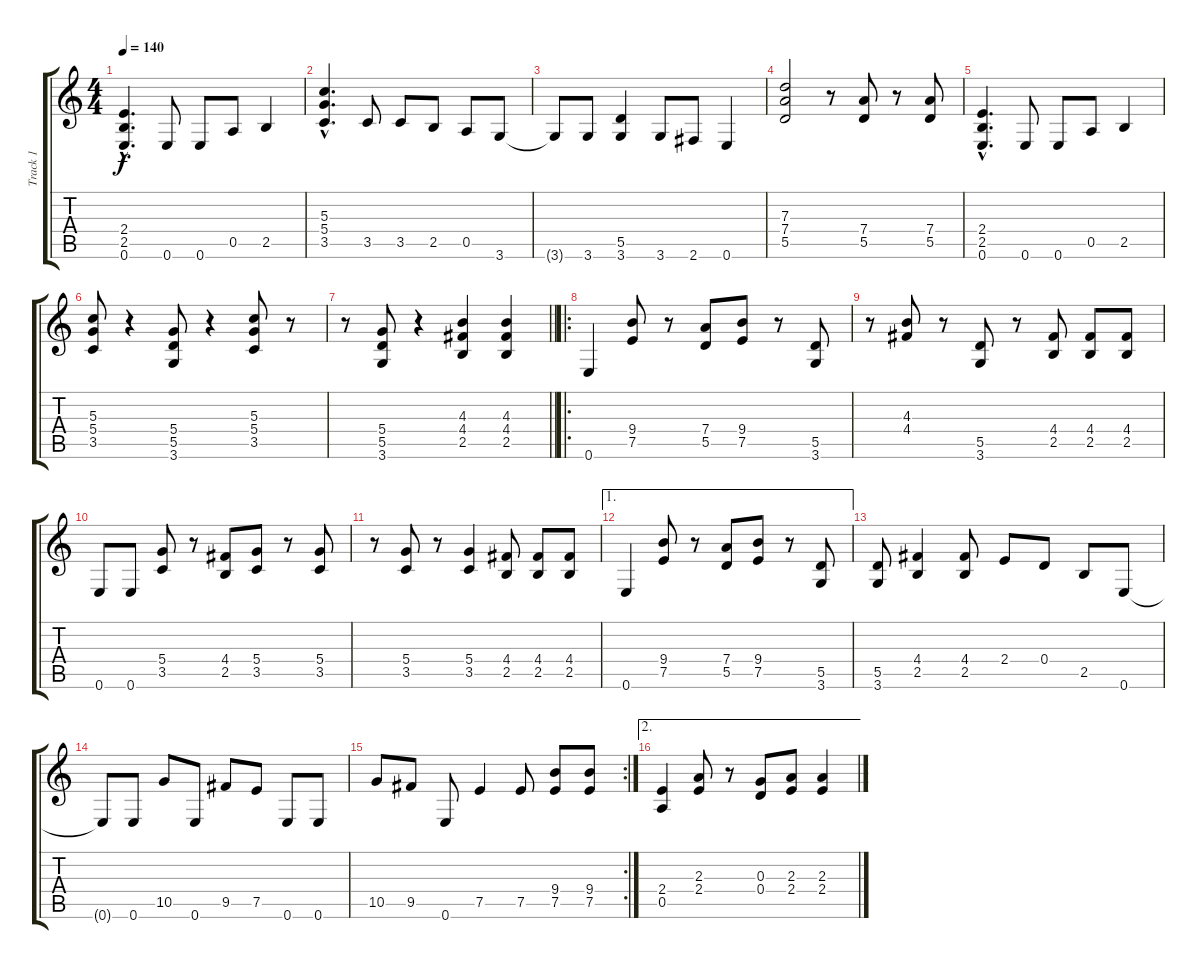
\track ("Track 1" "Track 1") {instrument distortionguitar}
\staff {score tabs}
\tuning (E4 B3 G3 D3 A2 E2) {hide}
\ts (4 4)
\tempo 140
\clef g2
\ks c
(2.4{hac} 2.5{hac} 0.6{hac}).4{d dy f} 0.6.8 0.6.8 0.5.8 2.5.4 |
(5.3{hac} 5.4{hac} 3.5{hac}).4{d} 3.5.8 3.5.8 2.5.8 0.5.8 3.6.8 |
3.6{t}.8 3.6.8 (5.5 3.6).4 3.6.8 2.6.8 0.6.4 |
(7.3 7.4 5.5).2 r.8 (7.4 5.5).8 r.8 (7.4 5.5).8 |
(2.4{hac} 2.5{hac} 0.6{hac}).4{d} 0.6.8 0.6.8 0.5.8 2.5.4 |
(5.3 5.4 3.5).8 r.4 (5.4 5.5 3.6).8 r.4 (5.3 5.4 3.5).8 r.8 |
\barLineRight lightlight
r.8 (5.4 5.5 3.6).8 r.4 (4.3 4.4 2.5).4 (4.3 4.4 2.5).4 |
\ro
\section ("" "")
0.6.4 (9.4 7.5).8 r.8 (7.4 5.5).8 (9.4 7.5).8 r.8 (5.5 3.6).8 |
r.8 (4.3 4.4).8 r.8 (5.5 3.6).8 r.8 (4.4 2.5).8 (4.4 2.5).8 (4.4 2.5).8 |
0.6.8 0.6.8 (5.4 3.5).8 r.8 (4.4 2.5).8 (5.4 3.5).8 r.8 (5.4 3.5).8 |
r.8 (5.4 3.5).8 r.8 (5.4 3.5).4 (4.4 2.5).8 (4.4 2.5).8 (4.4 2.5).8 |
\ae 1
0.6.4 (9.4 7.5).8 r.8 (7.4 5.5).8 (9.4 7.5).8 r.8 (5.5 3.6).8 |
(5.5 3.6).8 (4.4 2.5).4 (4.4 2.5).8 2.4.8 0.4.8 2.5.8 0.6.8 |
0.6{t}.8 0.6.8 10.5.8 0.6.8 9.5.8 7.5.8 0.6.8 0.6.8 |
\rc 2
10.5.8 9.5.8 0.6.8 7.5.4 7.5.8 (9.4 7.5).8 (9.4 7.5).8 |
\ae 2
(2.4 0.5).4 (2.3 2.4).8 r.8 (0.3 0.4).8 (2.3 2.4).8 (2.3 2.4).4
